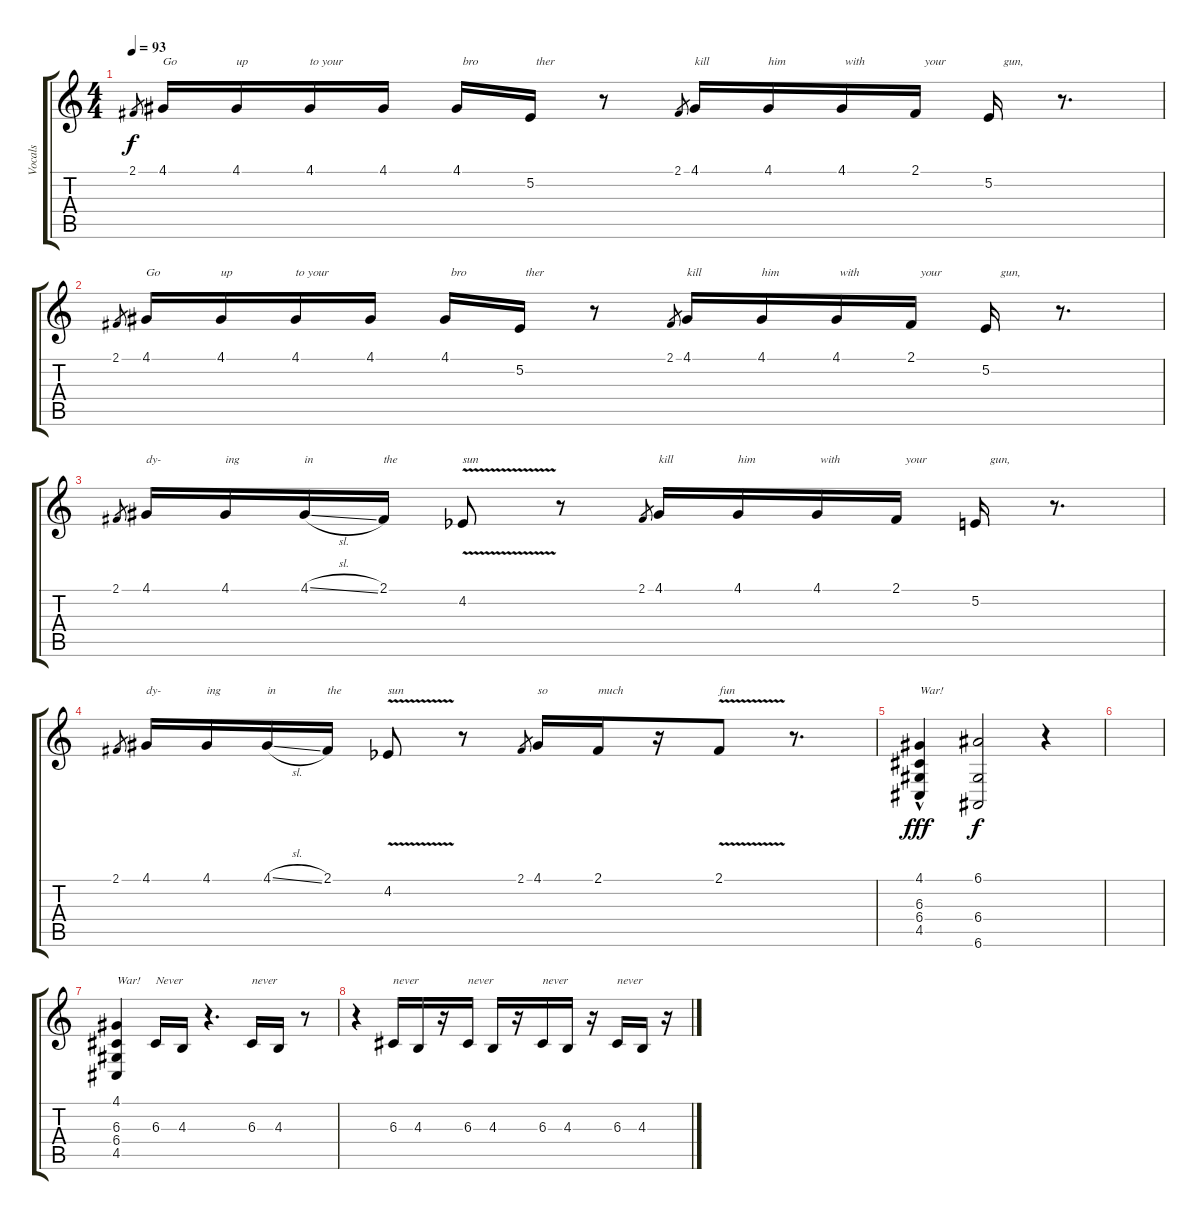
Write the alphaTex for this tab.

\track ("Vocals" "Vocals") {instrument electricgrandpiano}
\staff {score tabs}
\tuning (E4 B3 G3 D3 A2 E2) {hide}
\ts (4 4)
\tempo 93
\clef g2
\ks c
2.1.8{gr dy f} 4.1.16{txt "Go"} 4.1.16{txt "up"} 4.1.16{txt "to your"} 4.1.16 4.1.16{txt "  bro"} 5.2.16{txt "  ther"} r.8 2.1.8{gr} 4.1.16{txt "kill"} 4.1.16{txt "him"} 4.1.16{txt " with"} 2.1.16{txt "   your"} 5.2.16{txt "     gun,"} r.8{d} |
2.1.8{gr} 4.1.16{txt "Go"} 4.1.16{txt "up"} 4.1.16{txt "to your"} 4.1.16 4.1.16{txt "  bro"} 5.2.16{txt "  ther"} r.8 2.1.8{gr} 4.1.16{txt "kill"} 4.1.16{txt "him"} 4.1.16{txt " with"} 2.1.16{txt "   your"} 5.2.16{txt "     gun,"} r.8{d} |
2.1.8{gr} 4.1.16{txt "dy-"} 4.1.16{txt "ing"} 4.1{sl}.16{txt "in"} 2.1.16{txt "the"} 4.2{v acc b}.8{txt "sun"} r.8 2.1.8{gr} 4.1.16{txt "kill"} 4.1.16{txt "him"} 4.1.16{txt " with"} 2.1.16{txt "   your"} 5.2.16{txt "     gun,"} r.8{d} |
2.1.8{gr} 4.1.16{txt "dy-"} 4.1.16{txt "ing"} 4.1{sl}.16{txt "in"} 2.1.16{txt "the"} 4.2{v acc b}.8{txt "sun"} r.8 2.1.8{gr} 4.1.16{txt "so"} 2.1.16{txt "much"} r.16 2.1{v}.8{txt "fun"} r.8{d} |
(4.1{hac} 6.3{hac} 6.4{hac} 4.5{hac}).4{txt "War!" dy fff} (6.1 6.4 6.6).2{dy f instrument gunshot} r.4{instrument electricgrandpiano} |
|
(4.1 6.3 6.4 4.5).4{txt "War!"} 6.3.16{txt "Never"} 4.3.16 r.4{d} 6.3.16{txt "never"} 4.3.16 r.8 |
r.4 6.3.16{txt "never"} 4.3.16 r.16 6.3.16{txt "never"} 4.3.16 r.16 6.3.16{txt "never"} 4.3.16 r.16 6.3.16{txt "never"} 4.3.16 r.16
